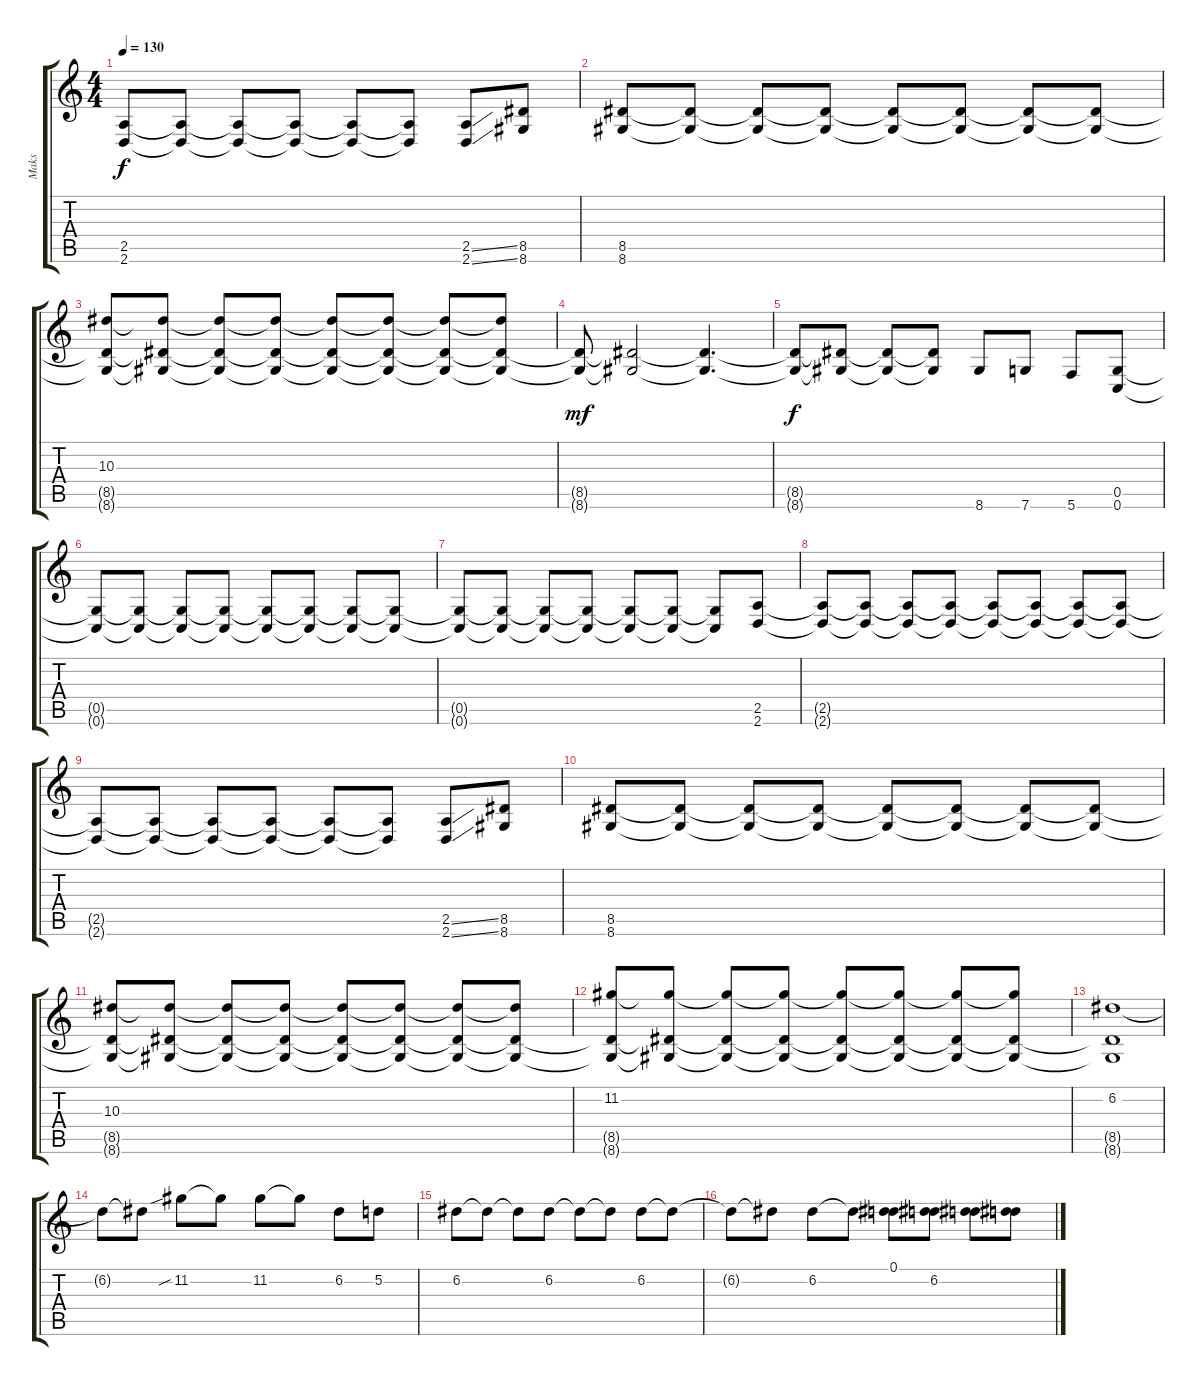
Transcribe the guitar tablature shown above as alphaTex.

\track ("Maks" "Maks") {instrument distortionguitar}
\staff {score tabs}
\tuning (D4 A3 F3 C3 G2 C2) {hide}
\ts (4 4)
\tempo 130
\clef g2
\ks c
(2.5{t} 2.6{t}).8{dy f} (2.5{t} 2.6{t}).8 (2.5{t} 2.6{t}).8 (2.5{t} 2.6{t}).8 (2.5{t} 2.6{t}).8 (2.5{t} 2.6{t}).8 (2.5{ss} 2.6{ss}).8 (8.5 8.6).8 |
(8.5 8.6).8 (8.5{t} 8.6{t}).8 (8.5{t} 8.6{t}).8 (8.5{t} 8.6{t}).8 (8.5{t} 8.6{t}).8 (8.5{t} 8.6{t}).8 (8.5{t} 8.6{t}).8 (8.5{t} 8.6{t}).8 |
(10.3 8.5{t} 8.6{t}).8 (10.3{t} 8.5{t} 8.6{t}).8 (10.3{t} 8.5{t} 8.6{t}).8 (10.3{t} 8.5{t} 8.6{t}).8 (10.3{t} 8.5{t} 8.6{t}).8 (10.3{t} 8.5{t} 8.6{t}).8 (10.3{t} 8.5{t} 8.6{t}).8 (10.3{t} 8.5{t} 8.6{t}).8 |
(8.5{t} 8.6{t}).8{dy mf} (8.5{t} 8.6{t}).2 (8.5{t} 8.6{t}).4{d} |
(8.5{t} 8.6{t}).8{dy f} (8.5{t} 8.6{t}).8 (8.5{t} 8.6{t}).8 (8.5{t} 8.6{t}).8 8.6.8 7.6.8 5.6.8 (0.5 0.6).8 |
(0.5{t} 0.6{t}).8 (0.5{t} 0.6{t}).8 (0.5{t} 0.6{t}).8 (0.5{t} 0.6{t}).8 (0.5{t} 0.6{t}).8 (0.5{t} 0.6{t}).8 (0.5{t} 0.6{t}).8 (0.5{t} 0.6{t}).8 |
(0.5{t} 0.6{t}).8 (0.5{t} 0.6{t}).8 (0.5{t} 0.6{t}).8 (0.5{t} 0.6{t}).8 (0.5{t} 0.6{t}).8 (0.5{t} 0.6{t}).8 (0.5{t} 0.6{t}).8 (2.5 2.6).8 |
(2.5{t} 2.6{t}).8 (2.5{t} 2.6{t}).8 (2.5{t} 2.6{t}).8 (2.5{t} 2.6{t}).8 (2.5{t} 2.6{t}).8 (2.5{t} 2.6{t}).8 (2.5{t} 2.6{t}).8 (2.5{t} 2.6{t}).8 |
(2.5{t} 2.6{t}).8 (2.5{t} 2.6{t}).8 (2.5{t} 2.6{t}).8 (2.5{t} 2.6{t}).8 (2.5{t} 2.6{t}).8 (2.5{t} 2.6{t}).8 (2.5{ss} 2.6{ss}).8 (8.5 8.6).8 |
(8.5 8.6).8 (8.5{t} 8.6{t}).8 (8.5{t} 8.6{t}).8 (8.5{t} 8.6{t}).8 (8.5{t} 8.6{t}).8 (8.5{t} 8.6{t}).8 (8.5{t} 8.6{t}).8 (8.5{t} 8.6{t}).8 |
(10.3 8.5{t} 8.6{t}).8 (10.3{t} 8.5{t} 8.6{t}).8 (10.3{t} 8.5{t} 8.6{t}).8 (10.3{t} 8.5{t} 8.6{t}).8 (10.3{t} 8.5{t} 8.6{t}).8 (10.3{t} 8.5{t} 8.6{t}).8 (10.3{t} 8.5{t} 8.6{t}).8 (10.3{t} 8.5{t} 8.6{t}).8 |
(11.2 8.5{t} 8.6{t}).8 (11.2{t} 8.5{t} 8.6{t}).8 (11.2{t} 8.5{t} 8.6{t}).8 (11.2{t} 8.5{t} 8.6{t}).8 (11.2{t} 8.5{t} 8.6{t}).8 (11.2{t} 8.5{t} 8.6{t}).8 (11.2{t} 8.5{t} 8.6{t}).8 (11.2{t} 8.5{t} 8.6{t}).8 |
(6.2 8.5{t} 8.6{t}).1 |
6.2{t}.8 6.2{t}.8 11.2{sib}.8 11.2{t}.8 11.2.8 11.2{t}.8 6.2.8 5.2.8 |
6.2.8 6.2{t}.8 6.2{t}.8 6.2.8 6.2{t}.8 6.2{t}.8 6.2.8 6.2{t}.8 |
6.2{t}.8 6.2{t}.8 6.2.8 6.2{t}.8 (0.1 6.2{t}).8 (0.1{t} 6.2).8 (0.1{t} 6.2{t}).8 (0.1{t} 6.2{t}).8
